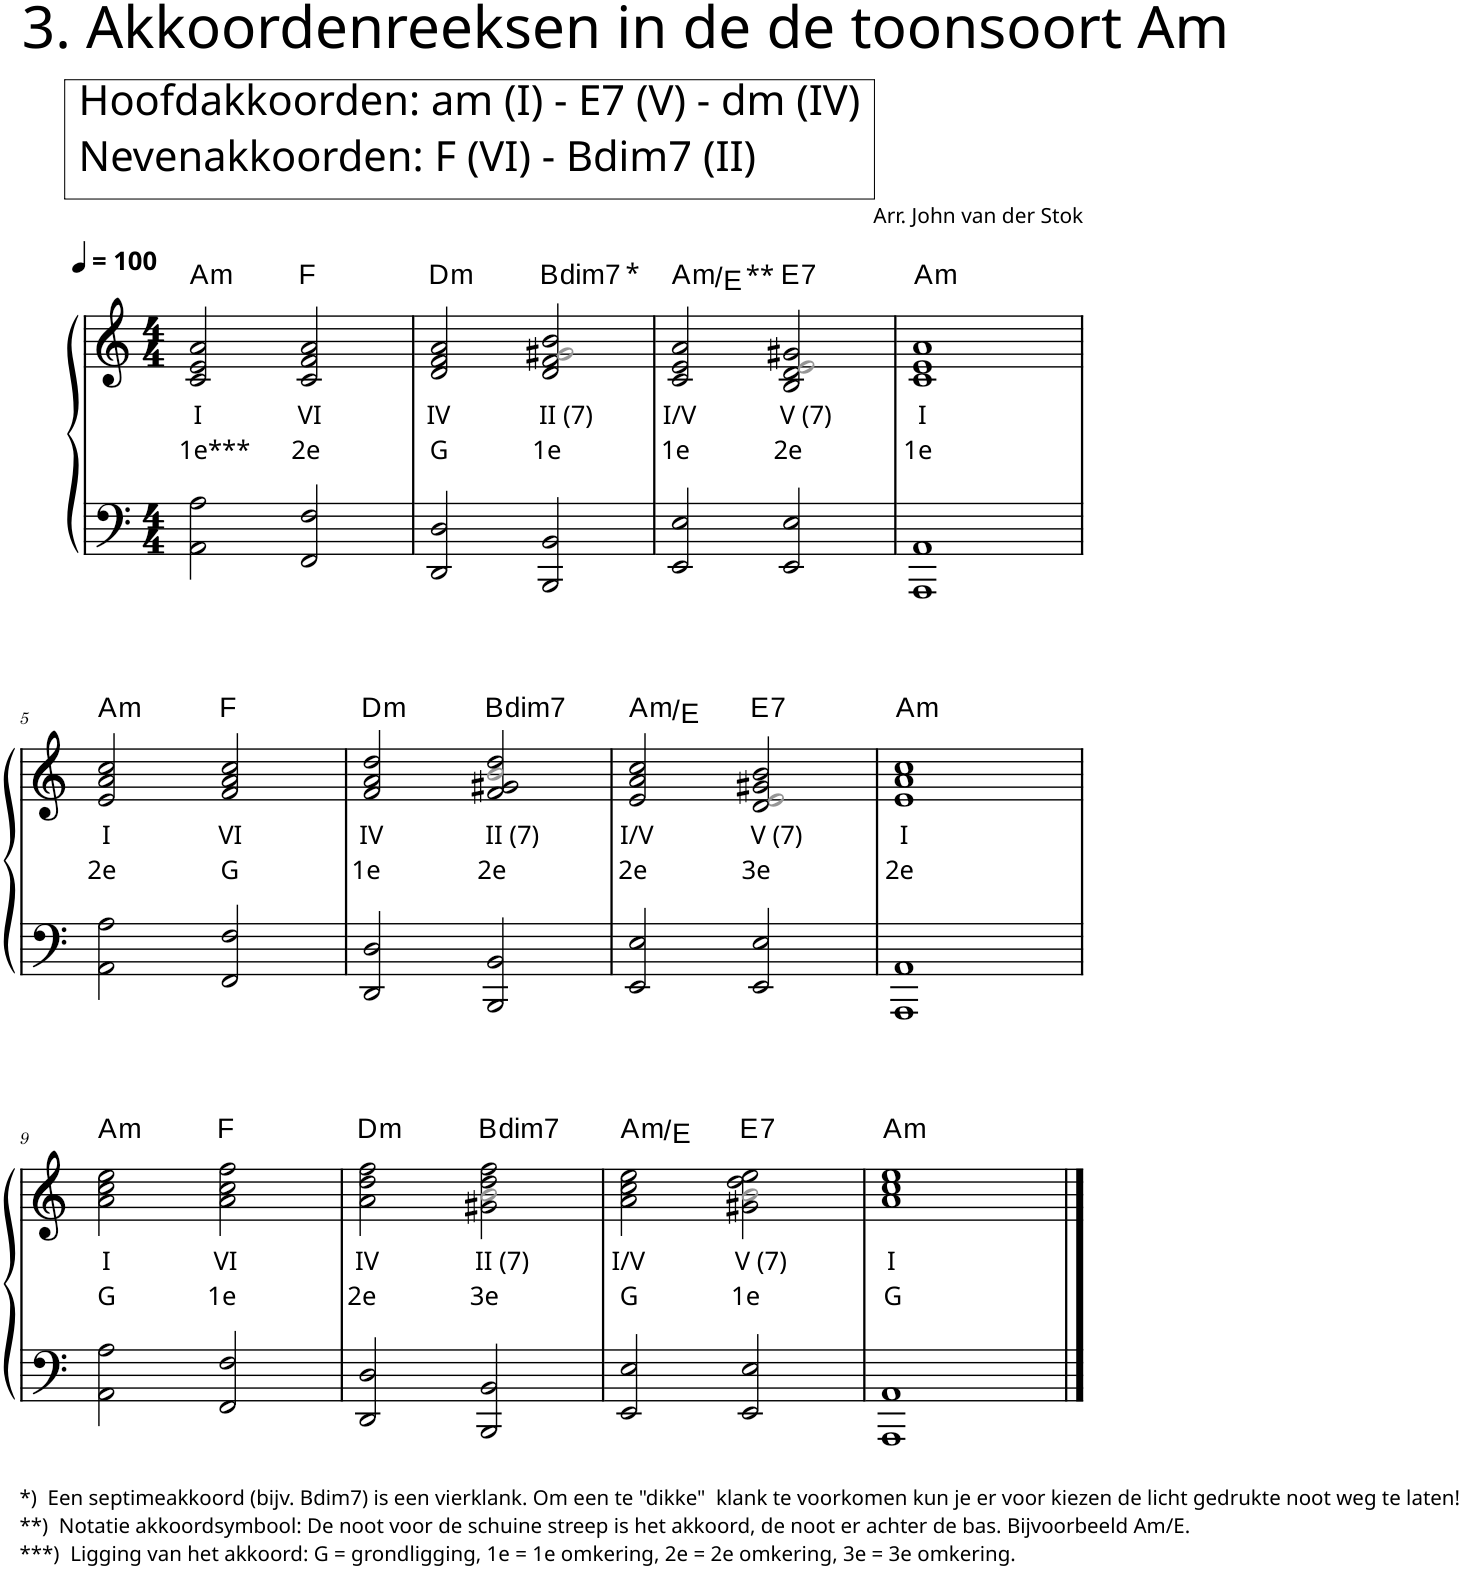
**kern	**kern	**text	**text	**harte
*part1	*part1	*part1	*part1	*part1
*staff2	*staff1	*staff1	*staff1	*
*I"Piano	*	*	*	*
*I'Pno.	*	*	*	*
*clefF4	*clefG2	*	*	*
*k[]	*k[]	*	*	*
*M4/4	*M4/4	*	*	*
*MM100	*MM100	*	*	*
=1	=1	=1	=1	=1
!	!	!LO:LY:b	!LO:LY:b	!LO:H:kt=m
2AA\ 2A\	2c/ 2e/ 2a/	I	1e***	A:min
!	!	!LO:LY:b	!LO:LY:b	!
2FF/ 2F/	2c/ 2f/ 2a/	VI	2e	F:maj
=2	=2	=2	=2	=2
!	!	!LO:LY:b	!LO:LY:b	!LO:H:kt=m
2DD/ 2D/	2d/ 2f/ 2a/	IV	G	D:min
!	!LO:TX:a:t=*	!	!	!
!	!	!LO:LY:b	!LO:LY:b	!LO:H:kt=dim7
2BBB/ 2BB/	2d/ 2f/ 2g#Xi/ 2b/	II (7)	1e	B:dim7
=3	=3	=3	=3	=3
!	!LO:TX:a:t=**	!	!	!
!	!	!LO:LY:b	!LO:LY:b	!LO:H:kt=m
2EE/ 2E/	2c/ 2e/ 2a/	I/V	1e	A:min/5
!	!	!LO:LY:b	!LO:LY:b	!LO:H:kt=7
2EE/ 2E/	2B/ 2d/ 2ei/ 2g#X/	V (7)	2e	E:7
=4	=4	=4	=4	=4
!	!	!LO:LY:b	!LO:LY:b	!LO:H:kt=m
1AAA 1AA	1c 1e 1a	I	1e	A:min
!!LO:LB:g=z
=5	=5	=5	=5	=5
!	!	!LO:LY:b	!LO:LY:b	!LO:H:kt=m
2AA\ 2A\	2e/ 2a/ 2cc/	I	2e	A:min
!	!	!LO:LY:b	!LO:LY:b	!
2FF/ 2F/	2f/ 2a/ 2cc/	VI	G	F:maj
=6	=6	=6	=6	=6
!	!	!LO:LY:b	!LO:LY:b	!LO:H:kt=m
2DD/ 2D/	2f/ 2a/ 2dd/	IV	1e	D:min
!	!	!LO:LY:b	!LO:LY:b	!LO:H:kt=dim7
2BBB/ 2BB/	2f/ 2g#X/ 2bi/ 2dd/	II (7)	2e	B:dim7
=7	=7	=7	=7	=7
!	!	!LO:LY:b	!LO:LY:b	!LO:H:kt=m
2EE/ 2E/	2e/ 2a/ 2cc/	I/V	2e	A:min/5
!	!	!LO:LY:b	!LO:LY:b	!LO:H:kt=7
2EE/ 2E/	2d/ 2ei/ 2g#X/ 2b/	V (7)	3e	E:7
=8	=8	=8	=8	=8
!	!	!LO:LY:b	!LO:LY:b	!LO:H:kt=m
1AAA 1AA	1e 1a 1cc	I	2e	A:min
!!LO:LB:g=z
=9	=9	=9	=9	=9
!LO:TX:b:t=*)  Een septimeakkoord (bijv. Bdim7) is een vierklank. Om een te "dikke"  klank te voorkomen kun je er voor kiezen de licht gedrukte noot weg te laten!	!	!	!	!
!LO:TX:b:t=**)  Notatie akkoordsymbool&colon; De noot voor de schuine streep is het akkoord, de noot er achter de bas. Bijvoorbeeld Am/E.	!	!	!	!
!LO:TX:b:t=***)  Ligging van het akkoord&colon; G = grondligging, 1e = 1e omkering, 2e = 2e omkering, 3e = 3e omkering.	!	!	!	!
!	!	!LO:LY:b	!LO:LY:b	!LO:H:kt=m
2AA\ 2A\	2a\ 2cc\ 2ee\	I	G	A:min
!	!	!LO:LY:b	!LO:LY:b	!
2FF/ 2F/	2a\ 2cc\ 2ff\	VI	1e	F:maj
=10	=10	=10	=10	=10
!	!	!LO:LY:b	!LO:LY:b	!LO:H:kt=m
2DD/ 2D/	2a\ 2dd\ 2ff\	IV	2e	D:min
!	!	!LO:LY:b	!LO:LY:b	!LO:H:kt=dim7
2BBB/ 2BB/	2g#X\ 2bi\ 2dd\ 2ff\	II (7)	3e	B:dim7
=11	=11	=11	=11	=11
!	!	!LO:LY:b	!LO:LY:b	!LO:H:kt=m
2EE/ 2E/	2a\ 2cc\ 2ee\	I/V	G	A:min/5
!	!	!LO:LY:b	!LO:LY:b	!LO:H:kt=7
2EE/ 2E/	2g#X\ 2bi\ 2dd\ 2ee\	V (7)	1e	E:7
=12	=12	=12	=12	=12
!	!	!LO:LY:b	!LO:LY:b	!LO:H:kt=m
1AAA 1AA	1a 1cc 1ee	I	G	A:min
==	==	==	==	==
*-	*-	*-	*-	*-
